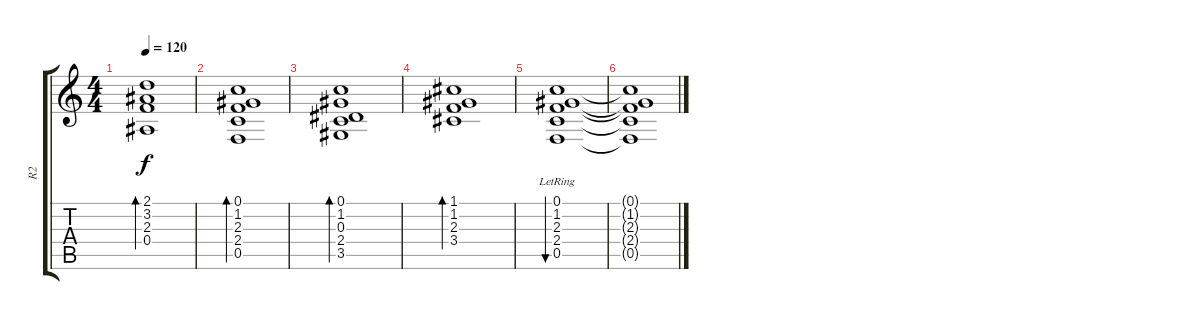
\track ("R2" "R2") {instrument acousticguitarsteel}
\staff {score tabs}
\tuning (C4 G3 Eb3 Bb2 F2 C2) {hide}
\ts (4 4)
\tempo 120
\clef g2
\ks c
(2.1 3.2 2.3 0.4).1{bd 480 dy f} |
(0.1 1.2 2.3 2.4 0.5).1{bd 240} |
(0.1 1.2 0.3 2.4 3.5).1{bd 240} |
(1.1 1.2 2.3 3.4).1{bd 240} |
(0.1 1.2 2.3{lr} 2.4 0.5).1{bu 480} |
(0.1{t} 1.2{t} 2.3{t} 2.4{t} 0.5{t}).1
